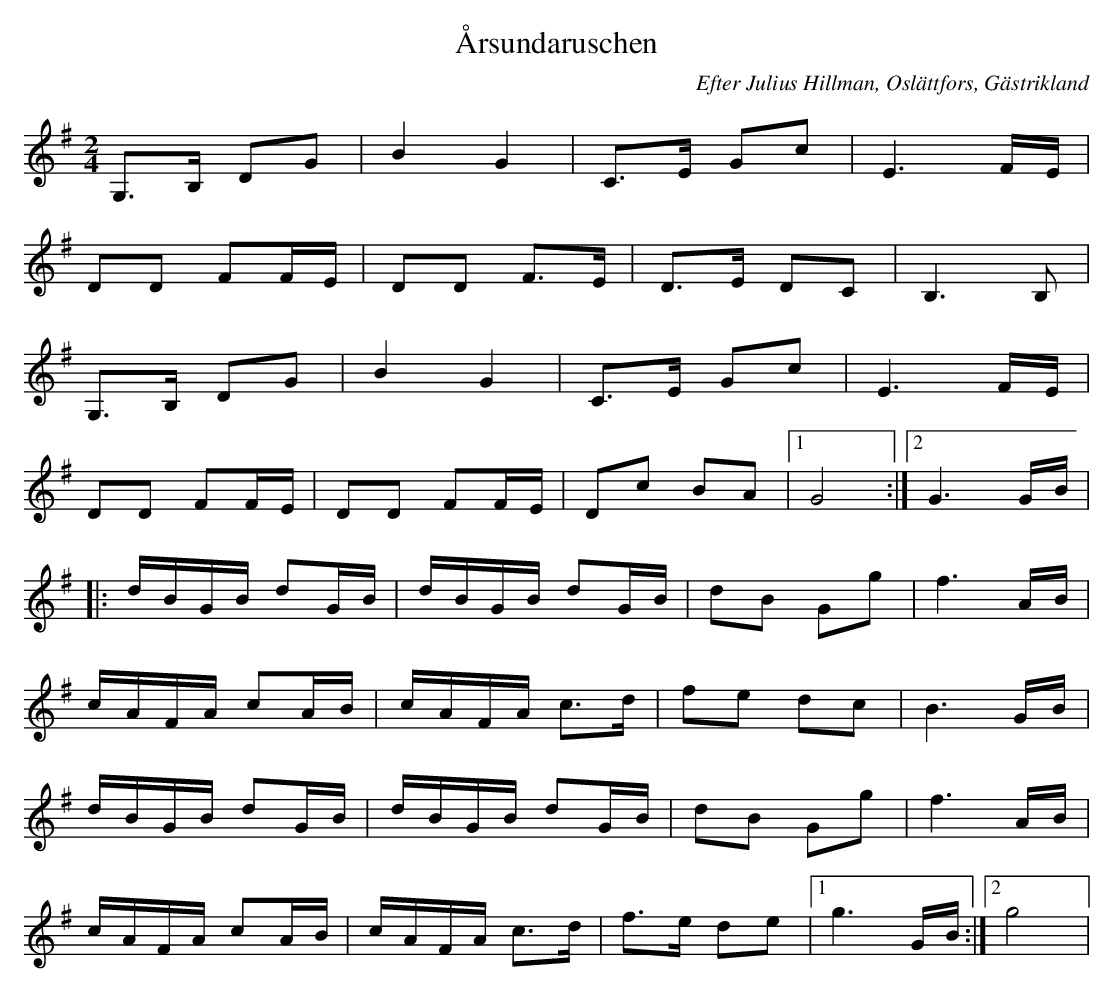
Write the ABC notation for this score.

X:1
T:Årsundaruschen
O:Efter Julius Hillman, Oslättfors, Gästrikland
M: 2/4 % time signature
L: 1/4 % default length
%%staves S1
V: S1 clef=treble
K: G % key signature
G,3/4B,// D/G/ | B G | C3/4E// G/c/ | E3/2 F//E// |
D/D/ F/F//E// | D/D/ F3/4E// | D3/4E// D/C/ | B,3/2 B,/ |
G,3/4B,// D/G/ | B G | C3/4E// G/c/ | E3/2 F//E// |
D/D/ F/F//E// | D/D/ F/F//E// | D/c/ B/A/ |1 G2 :|2G3/2 G//B// |
|: d//B//G//B// d/G//B// | d//B//G//B// d/G//B// | d/B/ G/g/ |f3/2 A//B// |
 c//A//F//A// c/A//B// | c//A//F//A// c3/4d// | f/e/ d/c/ |B3/2 G//B// |
 d//B//G//B// d/G//B// | d//B//G//B// d/G//B// | d/B/ G/g/ |f3/2 A//B// |
 c//A//F//A// c/A//B// | c//A//F//A// c3/4d// | f3/4e// d/e/ |1 g3/2 G//B// :|2 g2 |
